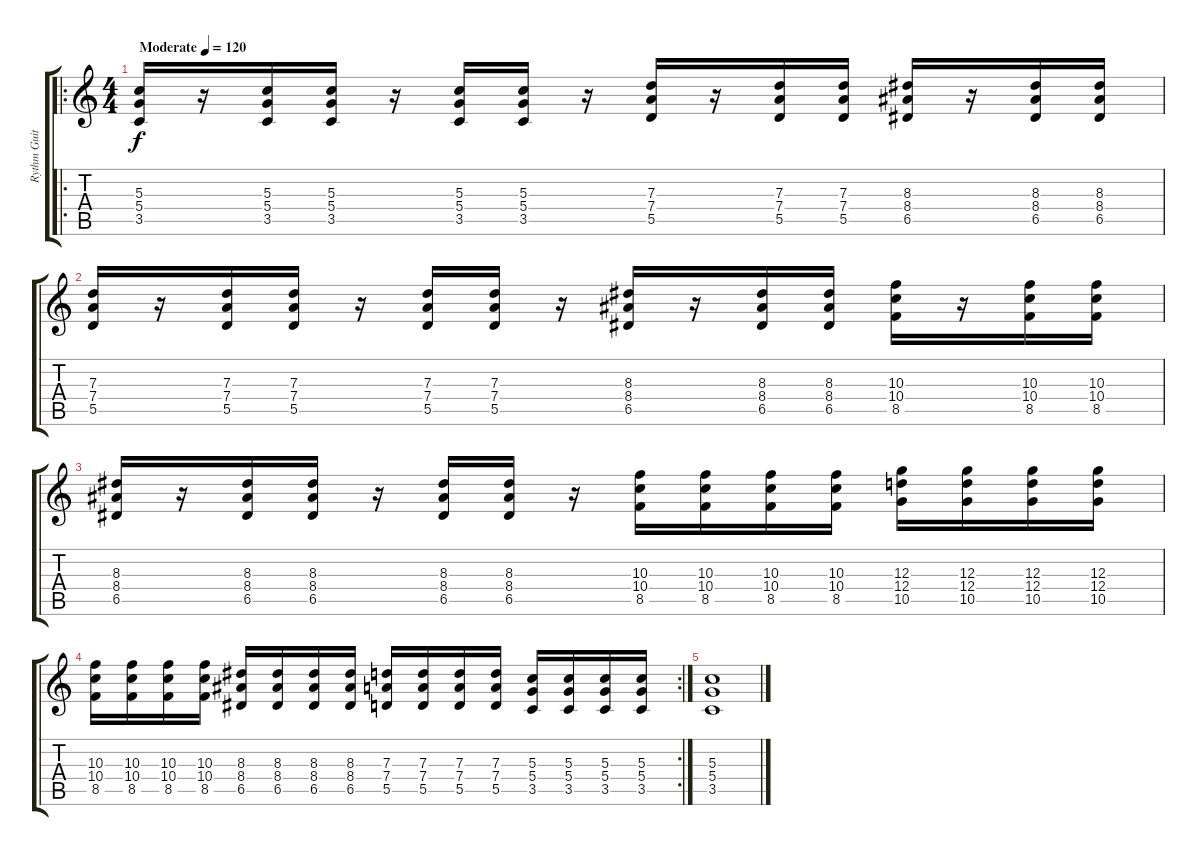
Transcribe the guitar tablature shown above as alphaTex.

\track ("Rythm Guitar" "Rythm Guit") {instrument acousticguitarsteel}
\staff {score tabs}
\tuning (E4 B3 G3 D3 A2 E2) {hide}
\ro
\ts (4 4)
\tempo (120 "Moderate")
\clef g2
\ks c
(5.3 5.4 3.5).16{dy f instrument acousticguitarsteel} r.16 (5.3 5.4 3.5).16 (5.3 5.4 3.5).16 r.16 (5.3 5.4 3.5).16 (5.3 5.4 3.5).16 r.16 (7.3 7.4 5.5).16 r.16 (7.3 7.4 5.5).16 (7.3 7.4 5.5).16 (8.3 8.4 6.5).16 r.16 (8.3 8.4 6.5).16 (8.3 8.4 6.5).16 |
(7.3 7.4 5.5).16 r.16 (7.3 7.4 5.5).16 (7.3 7.4 5.5).16 r.16 (7.3 7.4 5.5).16 (7.3 7.4 5.5).16 r.16 (8.3 8.4 6.5).16 r.16 (8.3 8.4 6.5).16 (8.3 8.4 6.5).16 (10.3 10.4 8.5).16 r.16 (10.3 10.4 8.5).16 (10.3 10.4 8.5).16 |
(8.3 8.4 6.5).16 r.16 (8.3 8.4 6.5).16 (8.3 8.4 6.5).16 r.16 (8.3 8.4 6.5).16 (8.3 8.4 6.5).16 r.16 (10.3 10.4 8.5).16 (10.3 10.4 8.5).16 (10.3 10.4 8.5).16 (10.3 10.4 8.5).16 (12.3 12.4 10.5).16 (12.3 12.4 10.5).16 (12.3 12.4 10.5).16 (12.3 12.4 10.5).16 |
\rc 2
(10.3 10.4 8.5).16 (10.3 10.4 8.5).16 (10.3 10.4 8.5).16 (10.3 10.4 8.5).16 (8.3 8.4 6.5).16 (8.3 8.4 6.5).16 (8.3 8.4 6.5).16 (8.3 8.4 6.5).16 (7.3 7.4 5.5).16 (7.3 7.4 5.5).16 (7.3 7.4 5.5).16 (7.3 7.4 5.5).16 (5.3 5.4 3.5).16 (5.3 5.4 3.5).16 (5.3 5.4 3.5).16 (5.3 5.4 3.5).16 |
(5.3 5.4 3.5).1
